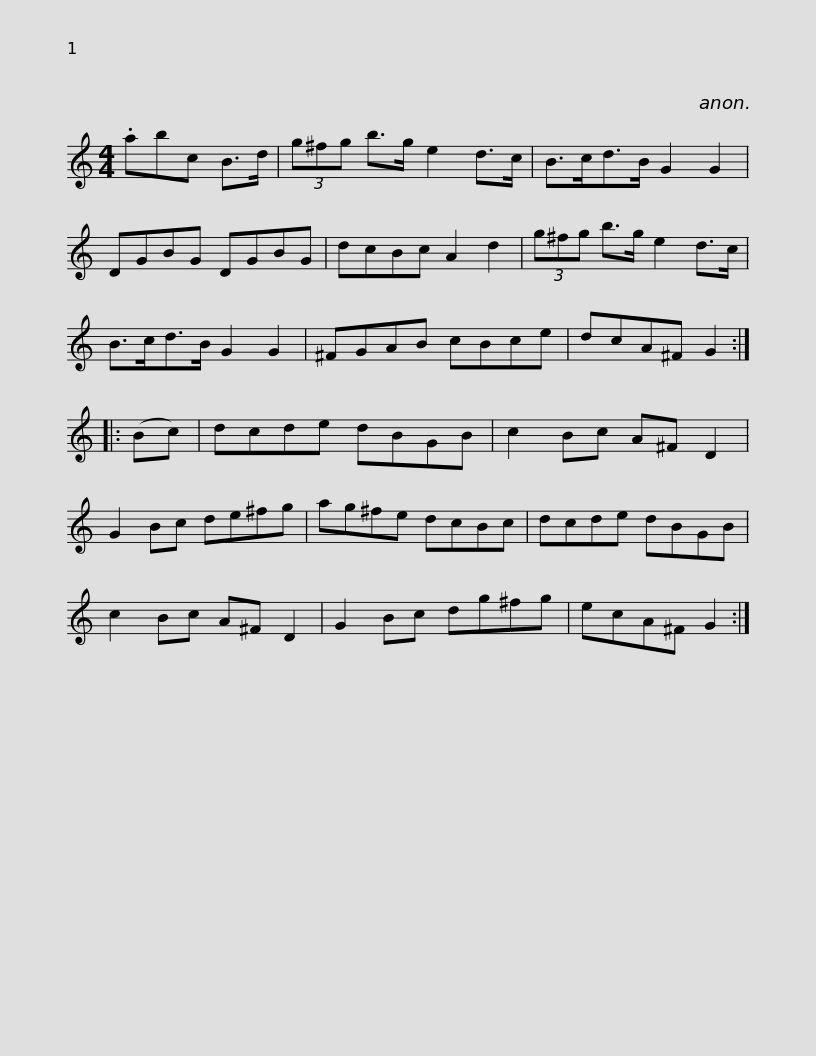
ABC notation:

X:1
L:1/8
M:4/4
I:linebreak $
K:C
V:1 treble
V:1
 .abc B>d | (3g^fg b>g e2 d>c | B>cd>B G2 G2 | DGBG DGBG | dcBc A2 d2 | %5
 (3g^fg b>g e2 d>c |$ B>cd>B G2 G2 | ^FGAB cBce | dcA^F G2 :: (Bc) | %10
 dcde dBGB | c2 Bc A^F D2 | G2 Bc de^fg |$ ag^fe dcBc | dcde dBGB | %15
 c2 Bc A^F D2 | G2 Bc dg^fg | ecA^F G2 :| %18
